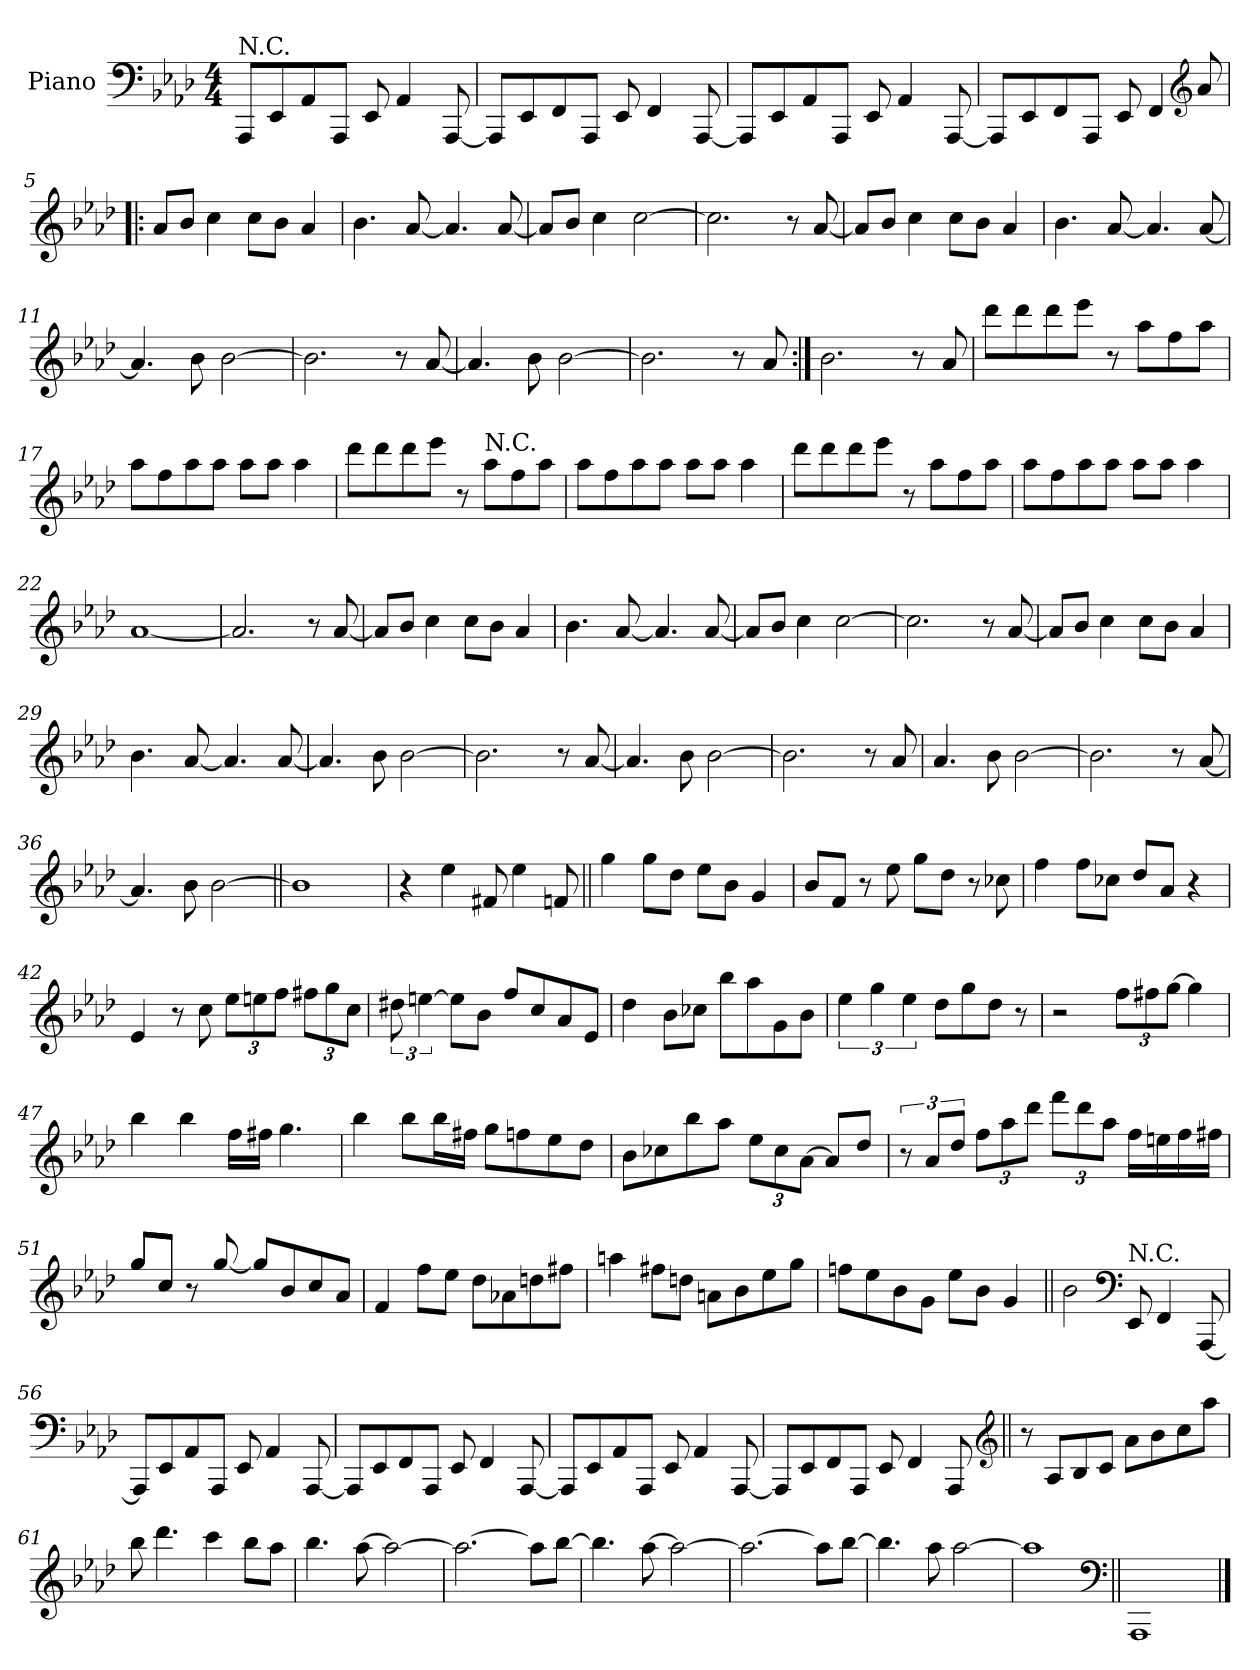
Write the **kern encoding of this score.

**kern
*part1
*staff1
*I"Piano
*I'Pno.
*clefF4
*k[b-e-a-d-]
*A-:
*M4/4
=1
!LO:TX:a:t=N.C.
8AAA-/L
8EE-/
8AA-/
8AAA-/J
8EE-/
4AA-/
[8AAA-/
=2
8AAA-/L]
8EE-/
8FF/
8AAA-/J
8EE-/
4FF/
[8AAA-/
=3
8AAA-/L]
8EE-/
8AA-/
8AAA-/J
8EE-/
4AA-/
[8AAA-/
=4
8AAA-/L]
8EE-/
8FF/
8AAA-/J
8EE-/
4FF/
*clefG2
8a-/
!!LO:LB:g=z
=5!|:
8a-/L
8b-/J
4cc\
8cc\L
8b-\J
4a-/
=6
4.b-\
[8a-/
4.a-/]
[8a-/
=7
8a-/L]
8b-/J
4cc\
[2cc\
=8
2.cc\]
8r
[8a-/
=9
8a-/L]
8b-/J
4cc\
8cc\L
8b-\J
4a-/
!!LO:LB:g=z
=10
4.b-\
[8a-/
4.a-/]
[8a-/
=11
4.a-/]
8b-\
[2b-\
=12
2.b-\]
8r
[8a-/
=13
4.a-/]
8b-\
[2b-\
=14
2.b-\]
8r
8a-/
=15:|!
2.b-\
8r
8a-/
!!LO:LB:g=z
=16
8ddd-\L
8ddd-\
8ddd-\
8eee-\J
8r
8aa-\L
8ff\
8aa-\J
=17
8aa-\L
8ff\
8aa-\
8aa-\J
8aa-\L
8aa-\J
4aa-\
=18
8ddd-\L
8ddd-\
8ddd-\
8eee-\J
8r
!LO:TX:a:t=N.C.
8aa-\L
8ff\
8aa-\J
=19
8aa-\L
8ff\
8aa-\
8aa-\J
8aa-\L
8aa-\J
4aa-\
!!LO:LB:g=z
=20
8ddd-\L
8ddd-\
8ddd-\
8eee-\J
8r
8aa-\L
8ff\
8aa-\J
=21
8aa-\L
8ff\
8aa-\
8aa-\J
8aa-\L
8aa-\J
4aa-\
=22
[1a-
=23
2.a-/]
8r
[8a-/
=24
8a-/L]
8b-/J
4cc\
8cc\L
8b-\J
4a-/
=25
4.b-\
[8a-/
4.a-/]
[8a-/
!!LO:LB:g=z
=26
8a-/L]
8b-/J
4cc\
[2cc\
=27
2.cc\]
8r
[8a-/
=28
8a-/L]
8b-/J
4cc\
8cc\L
8b-\J
4a-/
=29
4.b-\
[8a-/
4.a-/]
[8a-/
=30
4.a-/]
8b-\
[2b-\
=31
2.b-\]
8r
[8a-/
=32
4.a-/]
8b-\
[2b-\
!!LO:LB:g=z
=33
2.b-\]
8r
8a-/
=34
4.a-/
8b-\
[2b-\
=35
2.b-\]
8r
[8a-/
=36
4.a-/]
8b-\
[2b-\
=37||
1b-]
=38
4r
4ee-\
8f#X/
4ee-\
8fn/
=39||
4gg\
8gg\L
8dd-\J
8ee-\L
8b-\J
4g/
!!LO:LB:g=z
=40
8b-/L
8f/J
8r
8ee-\
8gg\L
8dd-\J
8r
8cc-X\
=41
4ff\
8ff\L
8cc-X\J
8dd-/L
8a-/J
4r
=42
4e-/
8r
8cc\
*Xbrackettup
12ee-\L
12een\
12ff\J
12ff#X\L
12gg\
12cc\J
=43
*brackettup
12dd#X\
[6een\
8ee\L]
8b-\J
8ff/L
8cc/
8a-/
8e-/J
!!LO:LB:g=z
=44
4dd-\
8b-\L
8cc-X\J
8bb-\L
8aa-\
8g\
8b-\J
=45
6ee-\
6gg\
6ee-\
8dd-\L
8gg\
8dd-\J
8r
=46
2r
*Xbrackettup
12ff\L
12ff#X\
[12gg\J
4gg\]
!!LO:PB:g=z
=47
4bb-\
4bb-\
16ff\LL
16ff#X\JJ
4.gg\
=48
4bb-\
8bb-\L
16bb-\L
16ff#X\JJ
8gg\L
8ffn\
8ee-\
8dd-\J
=49
8b-\L
8cc-X\
8bb-\
8aa-\J
12ee-\L
12cc-\
[12a-\J
8a-/L]
8dd-/J
!!LO:LB:g=z
=50
*brackettup
12r
12a-/L
12dd-/J
*Xbrackettup
12ff\L
12aa-\
12ddd-\J
12fff\L
12ddd-\
12aa-\J
16ff\LL
16een\
16ff\
16ff#X\JJ
=51
*^
8gg/L	8gg/L
8cc/J	8cc/J
8r	2.ryy
[8gg/	.
8gg/L]	.
8b-/	.
8cc/	.
8a-/J	.
*v	*v
=52
4f/
8ff\L
8ee-\J
8dd-\L
8a-X\
8ddn\
8ff#X\J
!!LO:LB:g=z
=53
4aan\
8ff#X\L
8ddn\J
8an\L
8b-\
8ee-\
8gg\J
=54
8ffn\L
8ee-\
8b-\
8g\J
8ee-\L
8b-\J
4g/
=55||
2b-\
*clefF4
!LO:TX:a:t=N.C.
8EE-/
4FF/
[8AAA-/
=56
8AAA-/L]
8EE-/
8AA-/
8AAA-/J
8EE-/
4AA-/
[8AAA-/
!!LO:LB:g=z
=57
8AAA-/L]
8EE-/
8FF/
8AAA-/J
8EE-/
4FF/
[8AAA-/
=58
8AAA-/L]
8EE-/
8AA-/
8AAA-/J
8EE-/
4AA-/
[8AAA-/
=59
8AAA-/L]
8EE-/
8FF/
8AAA-/J
8EE-/
4FF/
8AAA-/
*clefG2
=60||
8r
8A-/L
8B-/
8c/J
8a-\L
8b-\
8cc\
8aa-\J
!!LO:LB:g=z
=61
8bb-\
4.ddd-\
4ccc\
8bb-\L
8aa-\J
=62
4.bb-\
[8aa-\
2aa-\_
=63
2.aa-\_
8aa-\L]
[8bb-\J
=64
4.bb-\]
[8aa-\
2aa-\_
=65
2.aa-\_
8aa-\L]
[8bb-\J
=66
4.bb-\]
8aa-\
[2aa-\
=67
1aa-]
*clefF4
=68||
1AAA-
==
*-
